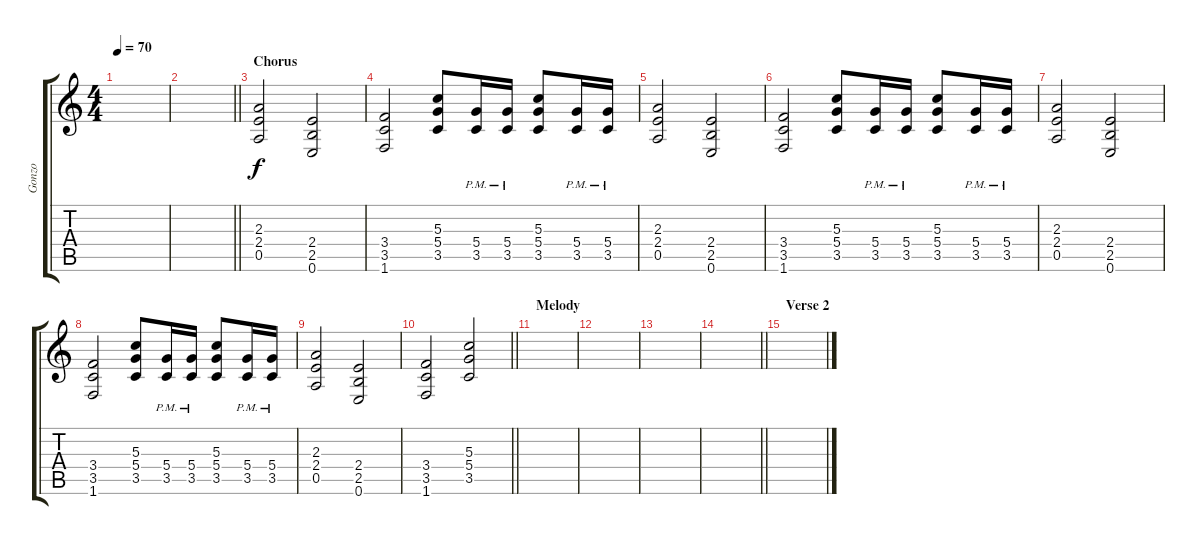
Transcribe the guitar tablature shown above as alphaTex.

\track ("Gonzo" "Gonzo") {instrument distortionguitar}
\staff {score tabs}
\tuning (E4 B3 G3 D3 A2 E2) {hide}
\ts (4 4)
\tempo 70
\clef g2
\ks c
|
\barLineRight lightlight
|
\section ("" "Chorus")
(2.3 2.4 0.5).2{volume 11 instrument distortionguitar} (2.4 2.5 0.6).2 |
(3.4 3.5 1.6).2 (5.3 5.4 3.5).8 (5.4{pm} 3.5{pm}).16 (5.4{pm} 3.5{pm}).16 (5.3 5.4 3.5).8 (5.4{pm} 3.5{pm}).16 (5.4{pm} 3.5{pm}).16 |
(2.3 2.4 0.5).2 (2.4 2.5 0.6).2 |
(3.4 3.5 1.6).2 (5.3 5.4 3.5).8 (5.4{pm} 3.5{pm}).16 (5.4{pm} 3.5{pm}).16 (5.3 5.4 3.5).8 (5.4{pm} 3.5{pm}).16 (5.4{pm} 3.5{pm}).16 |
(2.3 2.4 0.5).2 (2.4 2.5 0.6).2 |
(3.4 3.5 1.6).2 (5.3 5.4 3.5).8 (5.4{pm} 3.5{pm}).16 (5.4{pm} 3.5{pm}).16 (5.3 5.4 3.5).8 (5.4{pm} 3.5{pm}).16 (5.4{pm} 3.5{pm}).16 |
(2.3 2.4 0.5).2 (2.4 2.5 0.6).2 |
\barLineRight lightlight
(3.4 3.5 1.6).2 (5.3 5.4 3.5).2 |
\section ("" "Melody")
|
|
|
\barLineRight lightlight
|
\section ("" "Verse 2")
